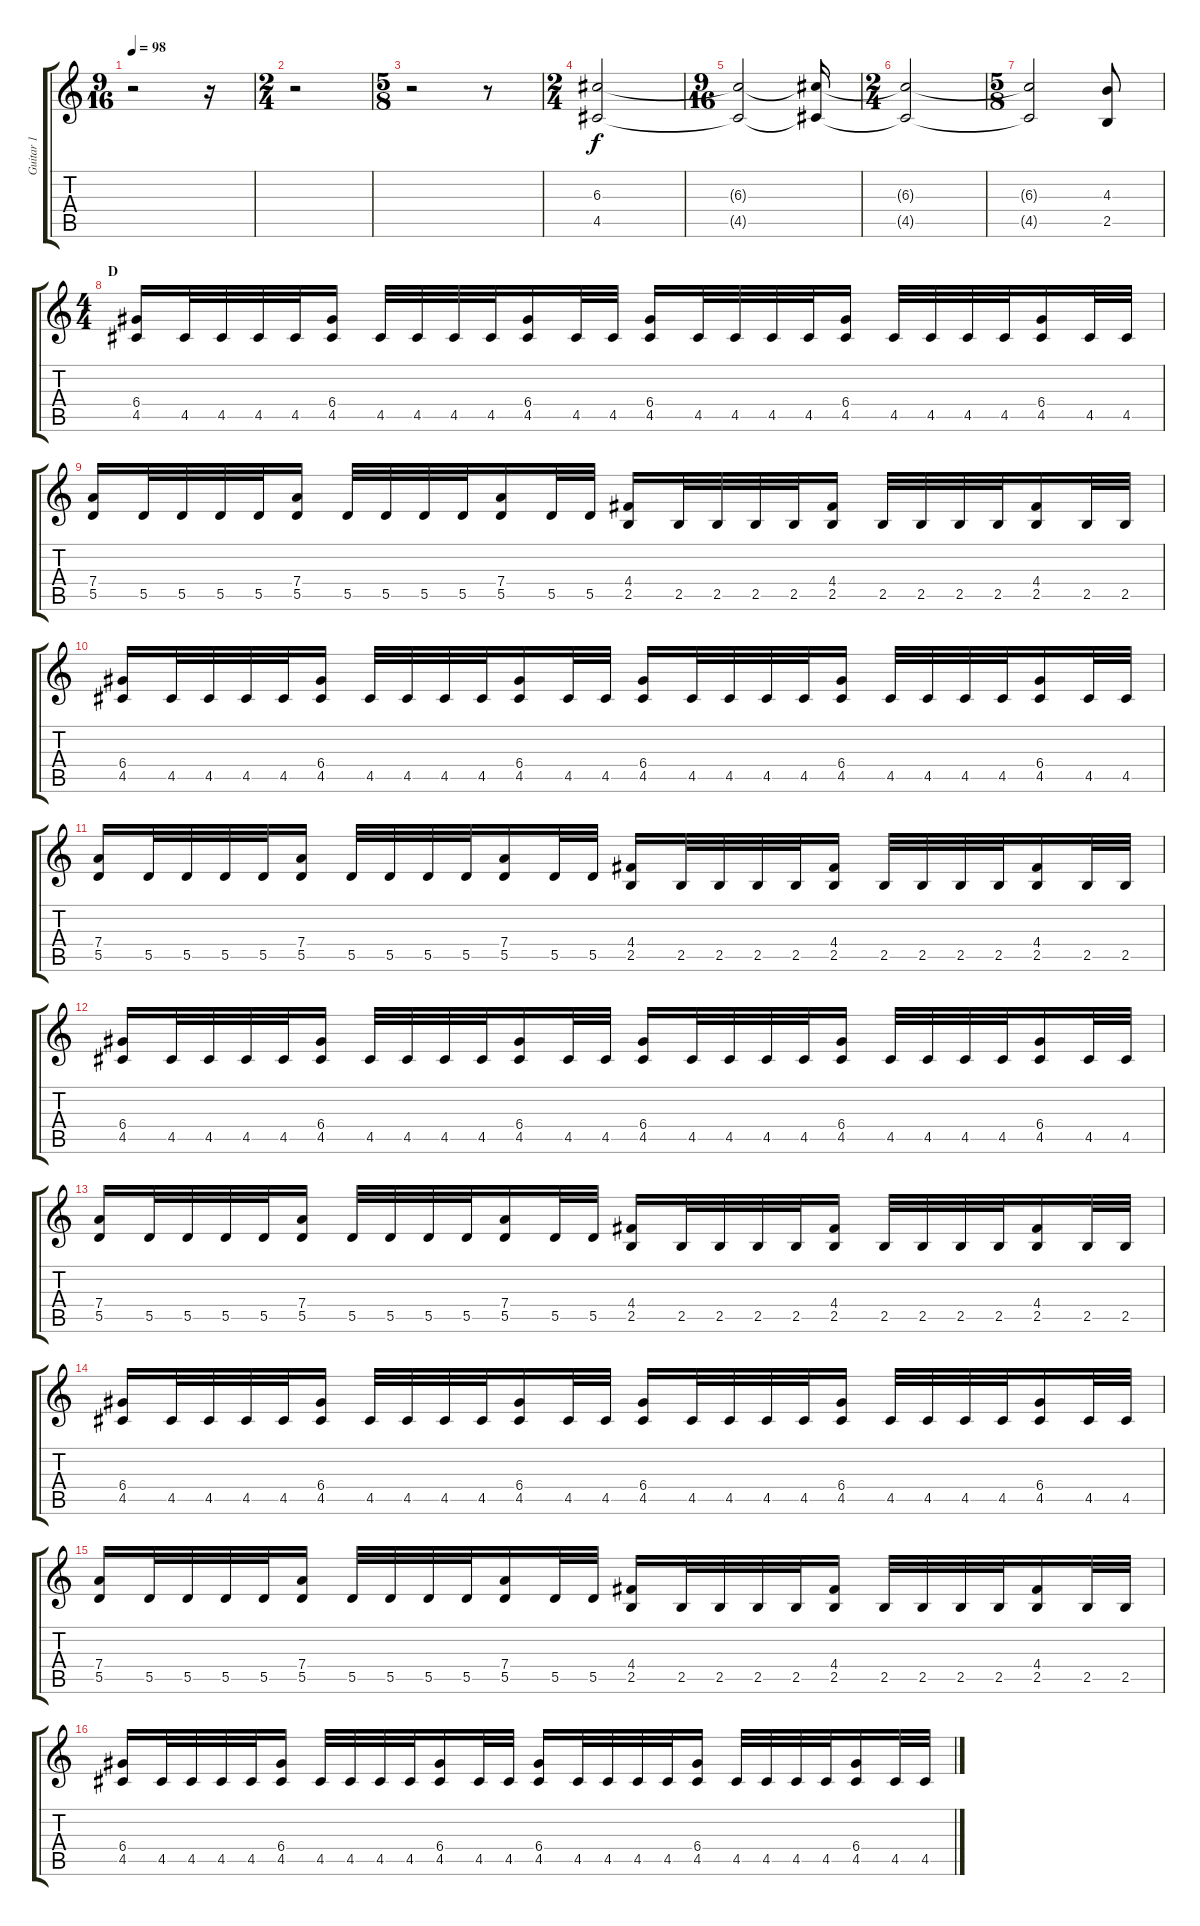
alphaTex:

\track ("Guitar 1" "Guitar 1") {instrument distortionguitar}
\staff {score tabs}
\tuning (E4 B3 G3 D3 A2 E2) {hide}
\ts (9 16)
\tempo 98
\clef g2
\ks c
r.2{dy f} r.16 |
\ts (2 4)
r.2 |
\ts (5 8)
r.2 r.8 |
\ts (2 4)
(6.3 4.5).2 |
\ts (9 16)
(6.3{t} 4.5{t}).2 (6.3{t} 4.5{t}).16 |
\ts (2 4)
(6.3{t} 4.5{t}).2 |
\ts (5 8)
(6.3{t} 4.5{t}).2 (4.3 2.5).8 |
\ts (4 4)
\section ("" "D")
(6.4 4.5).16 4.5.32 4.5.32 4.5.32 4.5.32 (6.4 4.5).16 4.5.32 4.5.32 4.5.32 4.5.32 (6.4 4.5).16 4.5.32 4.5.32 (6.4 4.5).16 4.5.32 4.5.32 4.5.32 4.5.32 (6.4 4.5).16 4.5.32 4.5.32 4.5.32 4.5.32 (6.4 4.5).16 4.5.32 4.5.32 |
(7.4 5.5).16 5.5.32 5.5.32 5.5.32 5.5.32 (7.4 5.5).16 5.5.32 5.5.32 5.5.32 5.5.32 (7.4 5.5).16 5.5.32 5.5.32 (4.4 2.5).16 2.5.32 2.5.32 2.5.32 2.5.32 (4.4 2.5).16 2.5.32 2.5.32 2.5.32 2.5.32 (4.4 2.5).16 2.5.32 2.5.32 |
(6.4 4.5).16 4.5.32 4.5.32 4.5.32 4.5.32 (6.4 4.5).16 4.5.32 4.5.32 4.5.32 4.5.32 (6.4 4.5).16 4.5.32 4.5.32 (6.4 4.5).16 4.5.32 4.5.32 4.5.32 4.5.32 (6.4 4.5).16 4.5.32 4.5.32 4.5.32 4.5.32 (6.4 4.5).16 4.5.32 4.5.32 |
(7.4 5.5).16 5.5.32 5.5.32 5.5.32 5.5.32 (7.4 5.5).16 5.5.32 5.5.32 5.5.32 5.5.32 (7.4 5.5).16 5.5.32 5.5.32 (4.4 2.5).16 2.5.32 2.5.32 2.5.32 2.5.32 (4.4 2.5).16 2.5.32 2.5.32 2.5.32 2.5.32 (4.4 2.5).16 2.5.32 2.5.32 |
(6.4 4.5).16 4.5.32 4.5.32 4.5.32 4.5.32 (6.4 4.5).16 4.5.32 4.5.32 4.5.32 4.5.32 (6.4 4.5).16 4.5.32 4.5.32 (6.4 4.5).16 4.5.32 4.5.32 4.5.32 4.5.32 (6.4 4.5).16 4.5.32 4.5.32 4.5.32 4.5.32 (6.4 4.5).16 4.5.32 4.5.32 |
(7.4 5.5).16 5.5.32 5.5.32 5.5.32 5.5.32 (7.4 5.5).16 5.5.32 5.5.32 5.5.32 5.5.32 (7.4 5.5).16 5.5.32 5.5.32 (4.4 2.5).16 2.5.32 2.5.32 2.5.32 2.5.32 (4.4 2.5).16 2.5.32 2.5.32 2.5.32 2.5.32 (4.4 2.5).16 2.5.32 2.5.32 |
(6.4 4.5).16 4.5.32 4.5.32 4.5.32 4.5.32 (6.4 4.5).16 4.5.32 4.5.32 4.5.32 4.5.32 (6.4 4.5).16 4.5.32 4.5.32 (6.4 4.5).16 4.5.32 4.5.32 4.5.32 4.5.32 (6.4 4.5).16 4.5.32 4.5.32 4.5.32 4.5.32 (6.4 4.5).16 4.5.32 4.5.32 |
(7.4 5.5).16 5.5.32 5.5.32 5.5.32 5.5.32 (7.4 5.5).16 5.5.32 5.5.32 5.5.32 5.5.32 (7.4 5.5).16 5.5.32 5.5.32 (4.4 2.5).16 2.5.32 2.5.32 2.5.32 2.5.32 (4.4 2.5).16 2.5.32 2.5.32 2.5.32 2.5.32 (4.4 2.5).16 2.5.32 2.5.32 |
(6.4 4.5).16 4.5.32 4.5.32 4.5.32 4.5.32 (6.4 4.5).16 4.5.32 4.5.32 4.5.32 4.5.32 (6.4 4.5).16 4.5.32 4.5.32 (6.4 4.5).16 4.5.32 4.5.32 4.5.32 4.5.32 (6.4 4.5).16 4.5.32 4.5.32 4.5.32 4.5.32 (6.4 4.5).16 4.5.32 4.5.32
